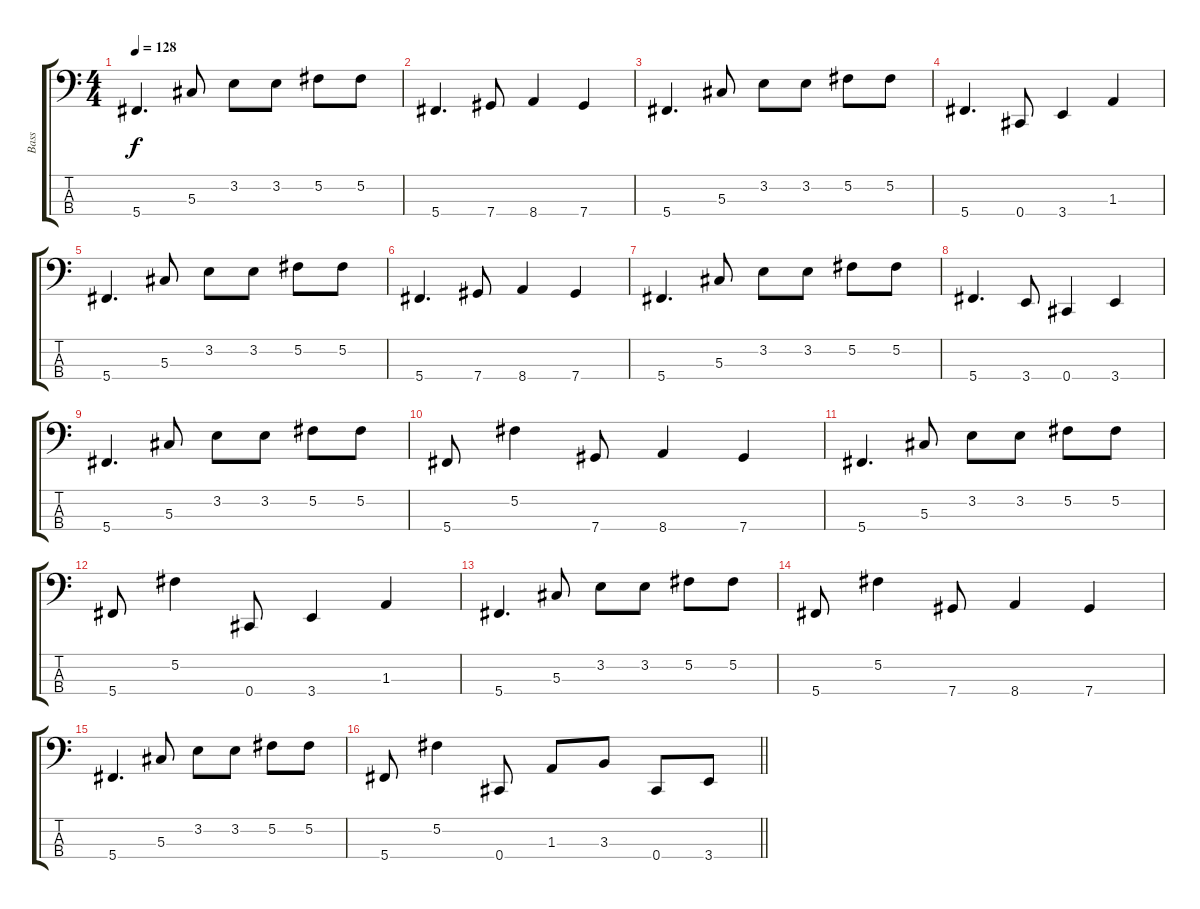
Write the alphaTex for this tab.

\track ("Bass" "Bass") {instrument electricbassfinger}
\staff {score tabs}
\tuning (Gb2 Db2 Ab1 Db1) {hide}
\ts (4 4)
\tempo 128
\clef f4
\ks c
5.4.4{d dy f} 5.3.8 3.2.8 3.2.8 5.2.8 5.2.8 |
5.4.4{d} 7.4.8 8.4.4 7.4.4 |
5.4.4{d} 5.3.8 3.2.8 3.2.8 5.2.8 5.2.8 |
5.4.4{d} 0.4.8 3.4.4 1.3.4 |
5.4.4{d} 5.3.8 3.2.8 3.2.8 5.2.8 5.2.8 |
5.4.4{d} 7.4.8 8.4.4 7.4.4 |
5.4.4{d} 5.3.8 3.2.8 3.2.8 5.2.8 5.2.8 |
5.4.4{d} 3.4.8 0.4.4 3.4.4 |
5.4.4{d} 5.3.8 3.2.8 3.2.8 5.2.8 5.2.8 |
5.4.8 5.2.4 7.4.8 8.4.4 7.4.4 |
5.4.4{d} 5.3.8 3.2.8 3.2.8 5.2.8 5.2.8 |
5.4.8 5.2.4 0.4.8 3.4.4 1.3.4 |
5.4.4{d} 5.3.8 3.2.8 3.2.8 5.2.8 5.2.8 |
5.4.8 5.2.4 7.4.8 8.4.4 7.4.4 |
5.4.4{d} 5.3.8 3.2.8 3.2.8 5.2.8 5.2.8 |
\barLineRight lightlight
5.4.8 5.2.4 0.4.8 1.3.8 3.3.8 0.4.8 3.4.8
